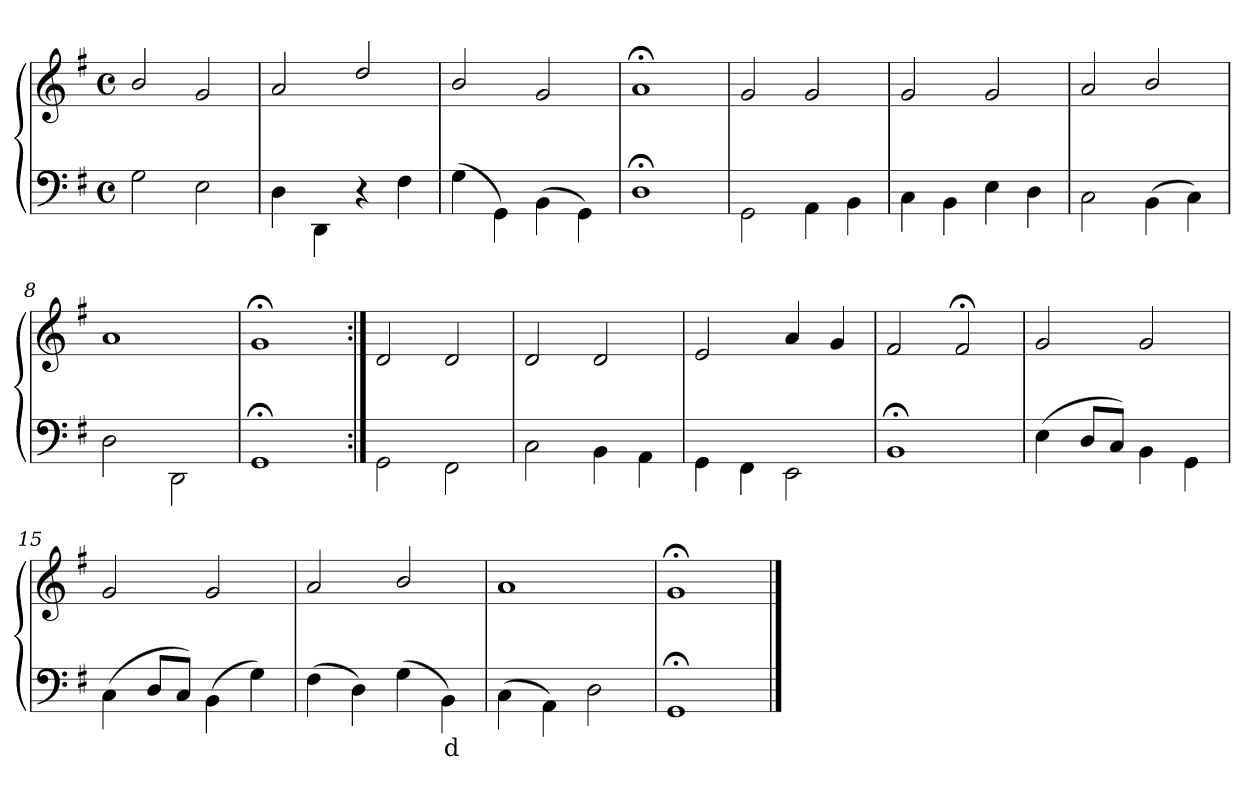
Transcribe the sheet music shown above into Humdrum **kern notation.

**kern	**text	**kern
*part1	*part1	*part1
*staff2	*staff2	*staff1
*clefF4	*	*clefG2
*k[f#]	*	*k[f#]
*M4/4	*	*M4/4
*met(c)	*	*met(c)
=1	=1	=1
2G\	.	2b/
2E\	.	2g/
=2	=2	=2
4D\	.	2a/
4DD\	.	.
4r	.	2dd/
4F#\	.	.
=3	=3	=3
(4G\	.	2b/
4GG\)	.	.
(4BB\	.	2g/
4GG\)	.	.
=4	=4	=4
1D;\	.	1a;</
=5	=5	=5
2GG\	.	2g/
4AA\	.	2g/
4BB\	.	.
=6	=6	=6
4C\	.	2g/
4BB\	.	.
4E\	.	2g/
4D\	.	.
=7	=7	=7
2C\	.	2a/
(4BB\	.	2b/
4C\)	.	.
=8	=8	=8
2D\	.	1a/
2DD\	.	.
=9	=9	=9
1GG;\	.	1g;</
!!LO:LB:g=z
=10:|!	=10:|!	=10:|!
2GG\	.	2d/
2FF#\	.	2d/
=11	=11	=11
2C\	.	2d/
4BB\	.	2d/
4AA\	.	.
=12	=12	=12
4GG\	.	2e/
4FF#\	.	.
2EE\	.	4a/
.	.	4g/
=13	=13	=13
1BB;\	.	2f#/
.	.	2f#;</
=14	=14	=14
(4E\	.	2g/
8DL	.	.
8CJ)	.	.
4BB\	.	2g/
4GG\	.	.
=15	=15	=15
(4C\	.	2g/
8DL	.	.
8CJ)	.	.
(4BB\	.	2g/
4G\)	.	.
=16	=16	=16
(4F#\	.	2a/
4D\)	.	.
(4G\	.	2b/
4BB\)	d	.
=17	=17	=17
(4C\	.	1a/
4AA\)	.	.
2D\	.	.
=18	=18	=18
1GG;\	.	1g;</
==	==	==
*-	*-	*-
